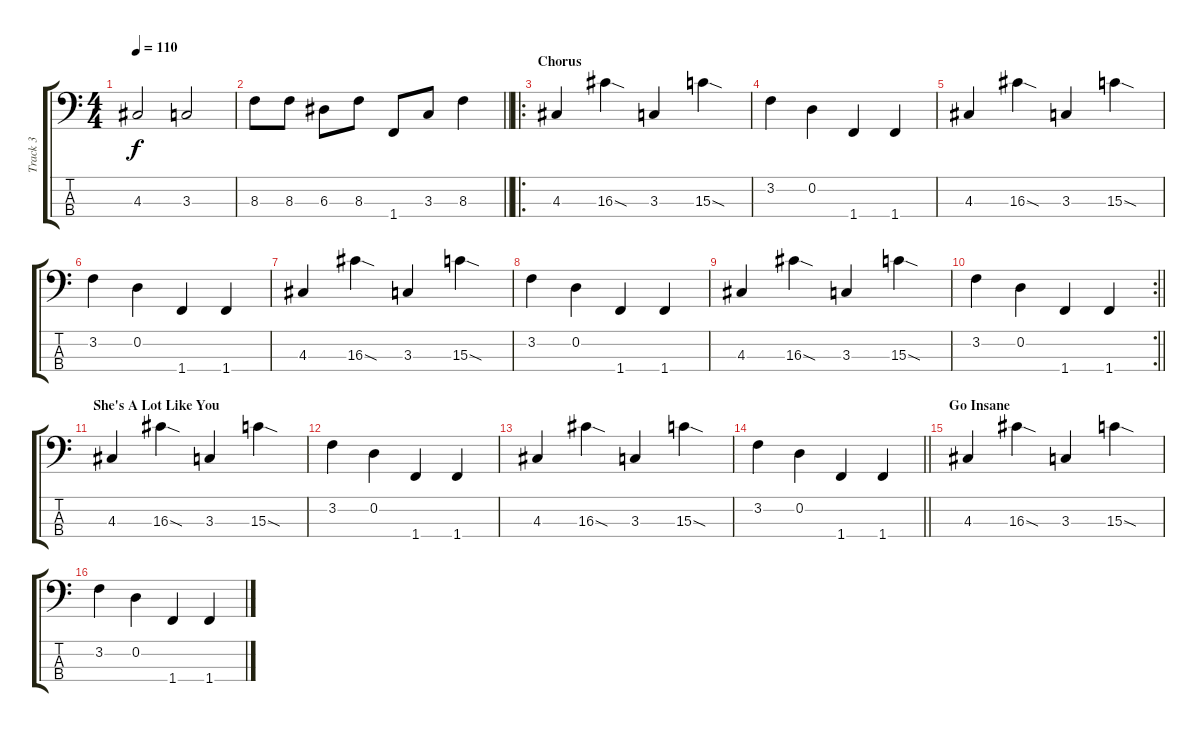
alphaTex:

\track ("Track 3" "Track 3") {instrument electricbassfinger}
\staff {score tabs}
\tuning (G2 D2 A1 E1) {hide}
\ts (4 4)
\tempo 110
\clef f4
\ks c
4.3.2{dy f} 3.3.2 |
\barLineRight lightlight
8.3.8 8.3.8 6.3.8 8.3.8 1.4.8 3.3.8 8.3.4 |
\ro
\section ("" "Chorus")
4.3.4 16.3{sod}.4 3.3.4 15.3{sod}.4 |
3.2.4 0.2.4 1.4.4 1.4.4 |
4.3.4 16.3{sod}.4 3.3.4 15.3{sod}.4 |
3.2.4 0.2.4 1.4.4 1.4.4 |
4.3.4 16.3{sod}.4 3.3.4 15.3{sod}.4 |
3.2.4 0.2.4 1.4.4 1.4.4 |
4.3.4 16.3{sod}.4 3.3.4 15.3{sod}.4 |
\rc 2
\barLineRight lightlight
3.2.4 0.2.4 1.4.4 1.4.4 |
\section ("" "She's A Lot Like You")
4.3.4 16.3{sod}.4 3.3.4 15.3{sod}.4 |
3.2.4 0.2.4 1.4.4 1.4.4 |
4.3.4 16.3{sod}.4 3.3.4 15.3{sod}.4 |
\barLineRight lightlight
3.2.4 0.2.4 1.4.4 1.4.4 |
\section ("" "Go Insane")
4.3.4 16.3{sod}.4 3.3.4 15.3{sod}.4 |
3.2.4 0.2.4 1.4.4 1.4.4
